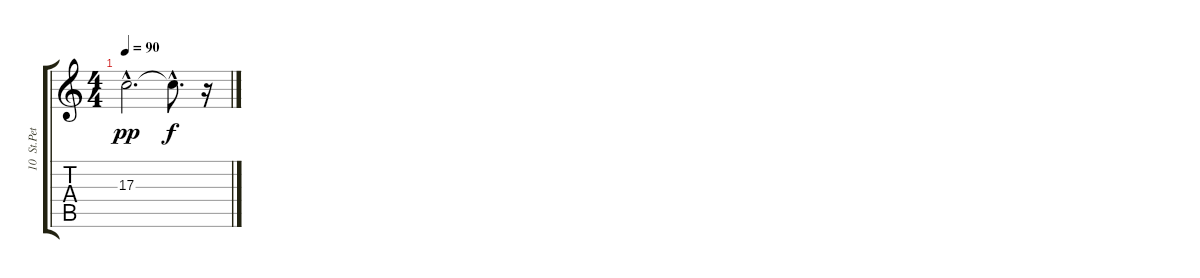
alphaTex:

\track ("10  St.Petersburg" "10  St.Pet") {instrument stringensemble1}
\staff {score tabs}
\tuning (E4 B3 G3 D3 A2 E2) {hide}
\ts (4 4)
\tempo 90
\clef g2
\ks c
17.3{hac}.2{d dy pp} 17.3{hac t}.8{d dy f} r.16
